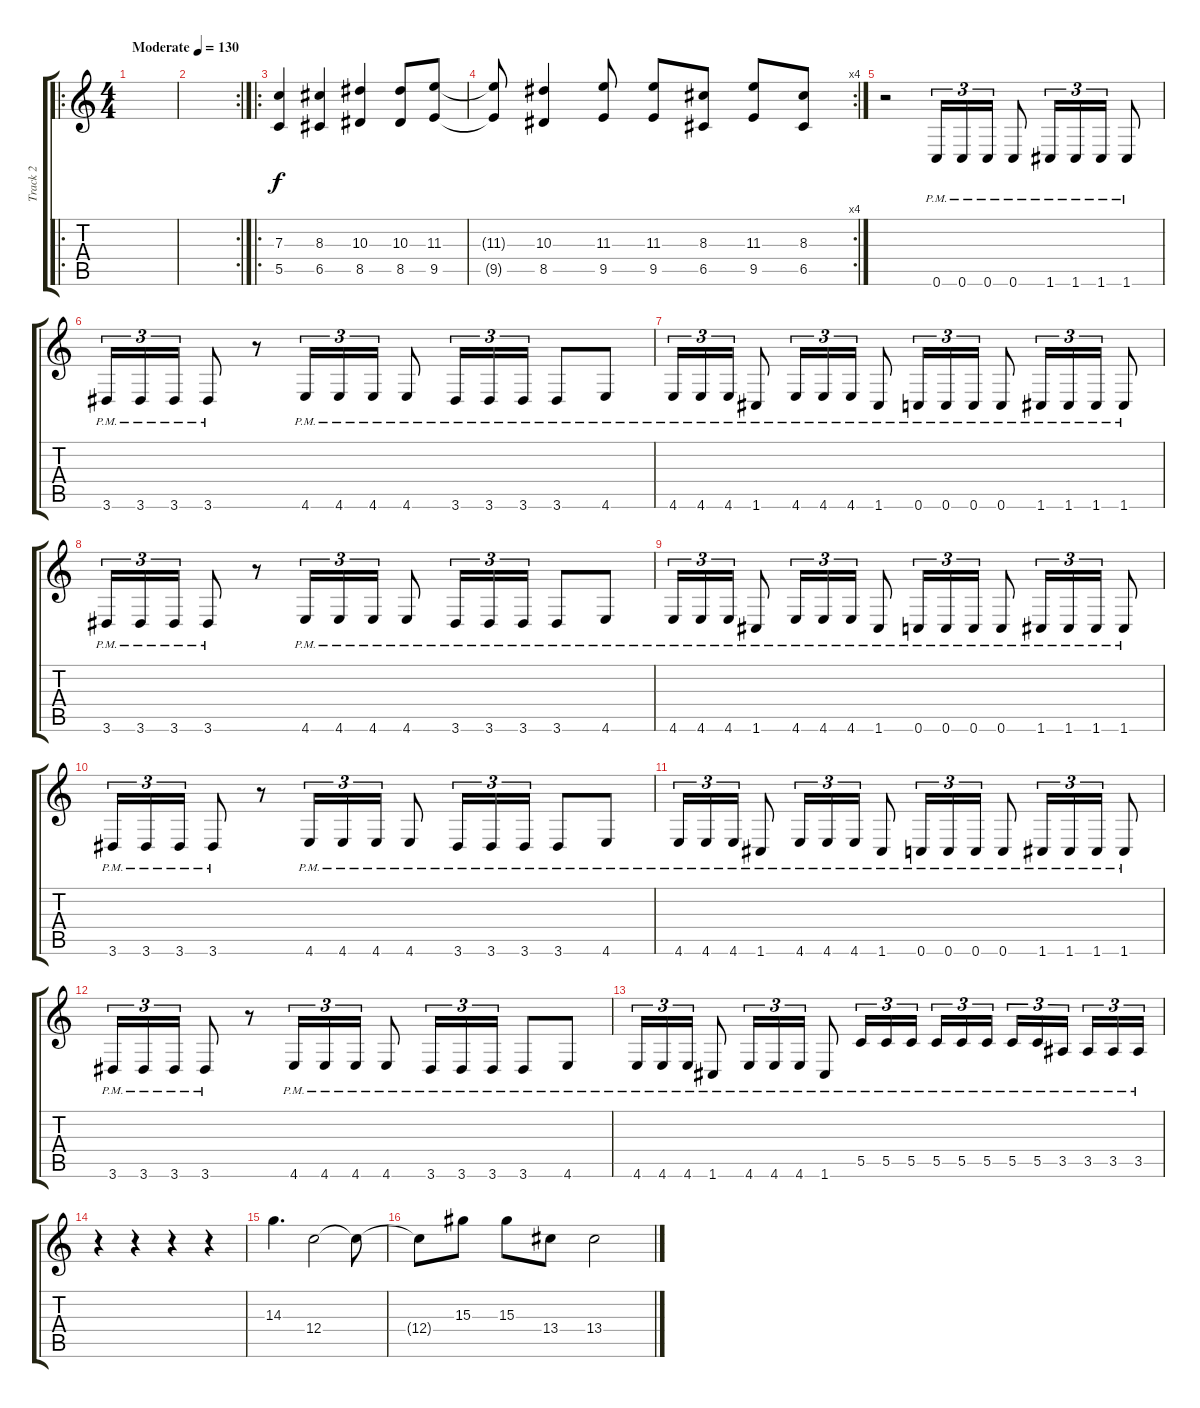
\track ("Track 2" "Track 2") {instrument distortionguitar}
\staff {score tabs}
\tuning (D4 A3 F3 C3 G2 C2) {hide}
\ro
\ts (4 4)
\tempo (130 "Moderate")
\clef g2
\ks c
|
\rc 2
|
\ro
(7.3 5.5).4 (8.3 6.5).4 (10.3 8.5).4 (10.3 8.5).8 (11.3 9.5).8 |
\rc 4
(11.3{t} 9.5{t}).8 (10.3 8.5).4 (11.3 9.5).8 (11.3 9.5).8 (8.3 6.5).8 (11.3 9.5).8 (8.3 6.5).8 |
r.2 0.6{pm}.16{tu (3 2)} 0.6{pm}.16{tu (3 2)} 0.6{pm}.16{tu (3 2)} 0.6{pm}.8 1.6{pm}.16{tu (3 2)} 1.6{pm}.16{tu (3 2)} 1.6{pm}.16{tu (3 2)} 1.6{pm}.8 |
3.6{pm}.16{tu (3 2)} 3.6{pm}.16{tu (3 2)} 3.6{pm}.16{tu (3 2)} 3.6{pm}.8 r.8 4.6{pm}.16{tu (3 2)} 4.6{pm}.16{tu (3 2)} 4.6{pm}.16{tu (3 2)} 4.6{pm}.8 3.6{pm}.16{tu (3 2)} 3.6{pm}.16{tu (3 2)} 3.6{pm}.16{tu (3 2)} 3.6{pm}.8 4.6{pm}.8 |
4.6{pm}.16{tu (3 2)} 4.6{pm}.16{tu (3 2)} 4.6{pm}.16{tu (3 2)} 1.6{pm}.8 4.6{pm}.16{tu (3 2)} 4.6{pm}.16{tu (3 2)} 4.6{pm}.16{tu (3 2)} 1.6{pm}.8 0.6{pm}.16{tu (3 2)} 0.6{pm}.16{tu (3 2)} 0.6{pm}.16{tu (3 2)} 0.6{pm}.8 1.6{pm}.16{tu (3 2)} 1.6{pm}.16{tu (3 2)} 1.6{pm}.16{tu (3 2)} 1.6{pm}.8 |
3.6{pm}.16{tu (3 2)} 3.6{pm}.16{tu (3 2)} 3.6{pm}.16{tu (3 2)} 3.6{pm}.8 r.8 4.6{pm}.16{tu (3 2)} 4.6{pm}.16{tu (3 2)} 4.6{pm}.16{tu (3 2)} 4.6{pm}.8 3.6{pm}.16{tu (3 2)} 3.6{pm}.16{tu (3 2)} 3.6{pm}.16{tu (3 2)} 3.6{pm}.8 4.6{pm}.8 |
4.6{pm}.16{tu (3 2)} 4.6{pm}.16{tu (3 2)} 4.6{pm}.16{tu (3 2)} 1.6{pm}.8 4.6{pm}.16{tu (3 2)} 4.6{pm}.16{tu (3 2)} 4.6{pm}.16{tu (3 2)} 1.6{pm}.8 0.6{pm}.16{tu (3 2)} 0.6{pm}.16{tu (3 2)} 0.6{pm}.16{tu (3 2)} 0.6{pm}.8 1.6{pm}.16{tu (3 2)} 1.6{pm}.16{tu (3 2)} 1.6{pm}.16{tu (3 2)} 1.6{pm}.8 |
3.6{pm}.16{tu (3 2)} 3.6{pm}.16{tu (3 2)} 3.6{pm}.16{tu (3 2)} 3.6{pm}.8 r.8 4.6{pm}.16{tu (3 2)} 4.6{pm}.16{tu (3 2)} 4.6{pm}.16{tu (3 2)} 4.6{pm}.8 3.6{pm}.16{tu (3 2)} 3.6{pm}.16{tu (3 2)} 3.6{pm}.16{tu (3 2)} 3.6{pm}.8 4.6{pm}.8 |
4.6{pm}.16{tu (3 2)} 4.6{pm}.16{tu (3 2)} 4.6{pm}.16{tu (3 2)} 1.6{pm}.8 4.6{pm}.16{tu (3 2)} 4.6{pm}.16{tu (3 2)} 4.6{pm}.16{tu (3 2)} 1.6{pm}.8 0.6{pm}.16{tu (3 2)} 0.6{pm}.16{tu (3 2)} 0.6{pm}.16{tu (3 2)} 0.6{pm}.8 1.6{pm}.16{tu (3 2)} 1.6{pm}.16{tu (3 2)} 1.6{pm}.16{tu (3 2)} 1.6{pm}.8 |
3.6{pm}.16{tu (3 2)} 3.6{pm}.16{tu (3 2)} 3.6{pm}.16{tu (3 2)} 3.6{pm}.8 r.8 4.6{pm}.16{tu (3 2)} 4.6{pm}.16{tu (3 2)} 4.6{pm}.16{tu (3 2)} 4.6{pm}.8 3.6{pm}.16{tu (3 2)} 3.6{pm}.16{tu (3 2)} 3.6{pm}.16{tu (3 2)} 3.6{pm}.8 4.6{pm}.8 |
4.6{pm}.16{tu (3 2)} 4.6{pm}.16{tu (3 2)} 4.6{pm}.16{tu (3 2)} 1.6{pm}.8 4.6{pm}.16{tu (3 2)} 4.6{pm}.16{tu (3 2)} 4.6{pm}.16{tu (3 2)} 1.6{pm}.8 5.5{pm}.16{tu (3 2)} 5.5{pm}.16{tu (3 2)} 5.5{pm}.16{tu (3 2) beam splitsecondary} 5.5{pm}.16{tu (3 2)} 5.5{pm}.16{tu (3 2)} 5.5{pm}.16{tu (3 2)} 5.5{pm}.16{tu (3 2)} 5.5{pm}.16{tu (3 2)} 3.5{pm}.16{tu (3 2) beam splitsecondary} 3.5{pm}.16{tu (3 2)} 3.5{pm}.16{tu (3 2)} 3.5{pm}.16{tu (3 2)} |
r.4 r.4 r.4 r.4 |
14.3.4{d} 12.4.2 12.4{t}.8 |
12.4{t}.8 15.3.8 15.3.8 13.4.8 13.4.2
